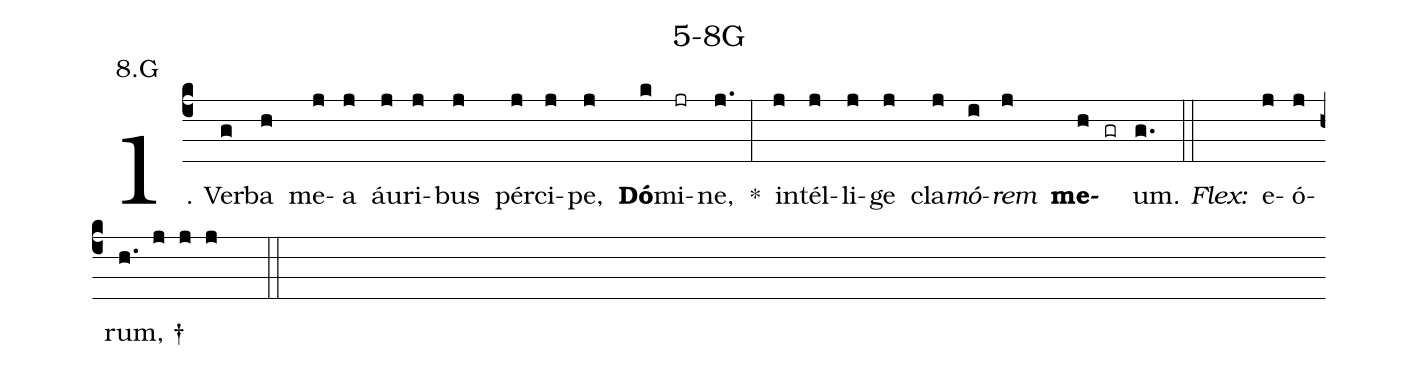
name: 5-8G;
annotation: 8.G;
%%
(c4)1. Ver(g)ba(h) me(j)a(j) áu(j)ri(j)bus(j) pér(j)ci(j)pe,(j) <b>Dó</b>(k)mi(jr)ne,(j.) *(:) in(j)tél(j)li(j)ge(j) cla(j)<i>mó</i>(i)<i>rem</i>(j) <b>me</b>(h gr)um.(g.) (::)
<i>Flex:</i>()  e(j)ó(j)rum, †(h. j j j  ::)
